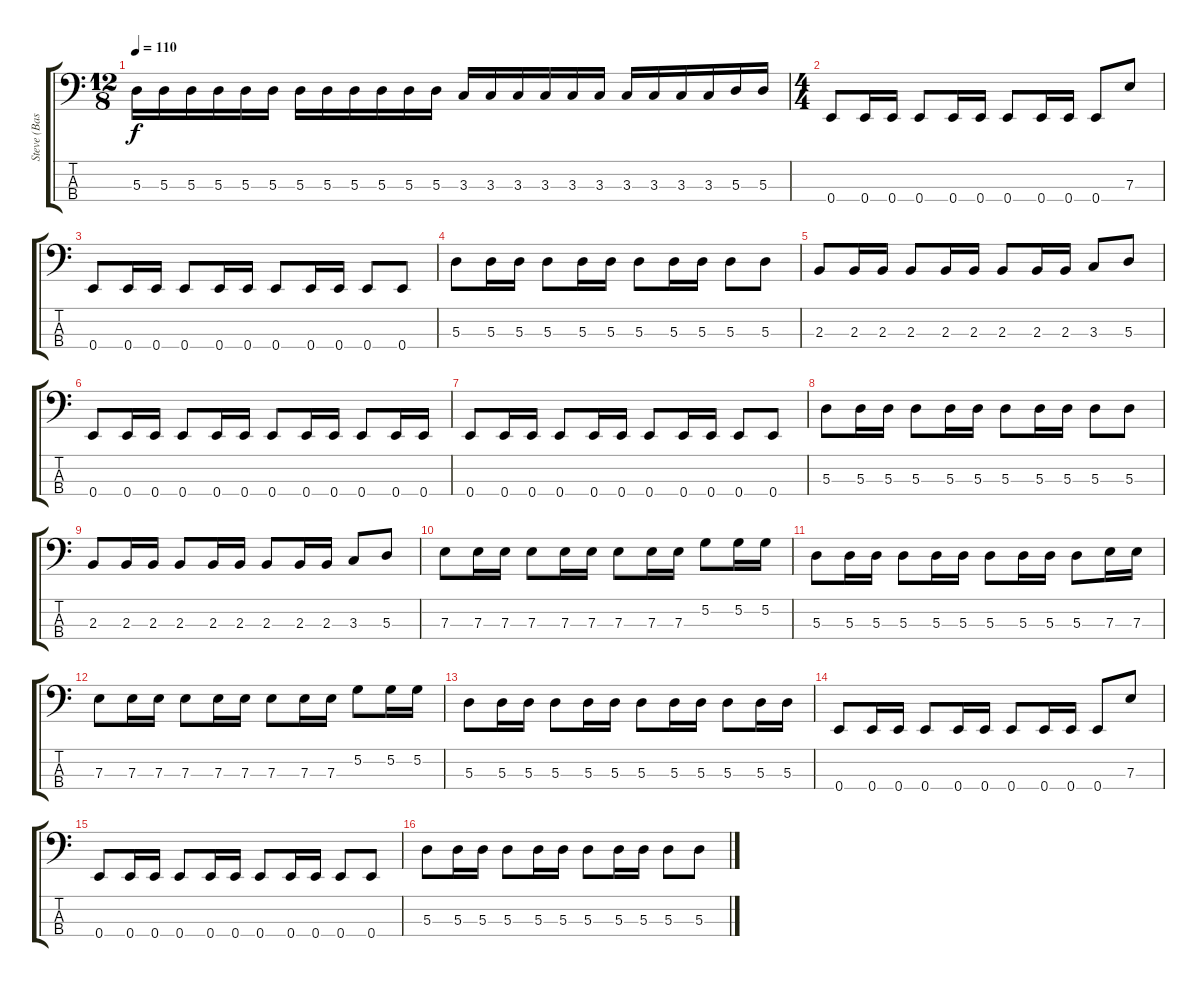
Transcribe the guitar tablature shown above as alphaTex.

\track ("Steve (Bass)" "Steve (Bas") {instrument electricbasspick}
\staff {score tabs}
\tuning (G2 D2 A1 E1) {hide}
\ts (12 8)
\tempo 110
\clef f4
\ks c
5.3.16{dy f} 5.3.16 5.3.16 5.3.16 5.3.16 5.3.16 5.3.16 5.3.16 5.3.16 5.3.16 5.3.16 5.3.16 3.3.16 3.3.16 3.3.16 3.3.16 3.3.16 3.3.16 3.3.16 3.3.16 3.3.16 3.3.16 5.3.16 5.3.16 |
\ts (4 4)
0.4.8 0.4.16 0.4.16 0.4.8 0.4.16 0.4.16 0.4.8 0.4.16 0.4.16 0.4.8 7.3.8 |
0.4.8 0.4.16 0.4.16 0.4.8 0.4.16 0.4.16 0.4.8 0.4.16 0.4.16 0.4.8 0.4.8 |
5.3.8 5.3.16 5.3.16 5.3.8 5.3.16 5.3.16 5.3.8 5.3.16 5.3.16 5.3.8 5.3.8 |
2.3.8 2.3.16 2.3.16 2.3.8 2.3.16 2.3.16 2.3.8 2.3.16 2.3.16 3.3.8 5.3.8 |
0.4.8 0.4.16 0.4.16 0.4.8 0.4.16 0.4.16 0.4.8 0.4.16 0.4.16 0.4.8 0.4.16 0.4.16 |
0.4.8 0.4.16 0.4.16 0.4.8 0.4.16 0.4.16 0.4.8 0.4.16 0.4.16 0.4.8 0.4.8 |
5.3.8 5.3.16 5.3.16 5.3.8 5.3.16 5.3.16 5.3.8 5.3.16 5.3.16 5.3.8 5.3.8 |
2.3.8 2.3.16 2.3.16 2.3.8 2.3.16 2.3.16 2.3.8 2.3.16 2.3.16 3.3.8 5.3.8 |
7.3.8 7.3.16 7.3.16 7.3.8 7.3.16 7.3.16 7.3.8 7.3.16 7.3.16 5.2.8 5.2.16 5.2.16 |
5.3.8 5.3.16 5.3.16 5.3.8 5.3.16 5.3.16 5.3.8 5.3.16 5.3.16 5.3.8 7.3.16 7.3.16 |
7.3.8 7.3.16 7.3.16 7.3.8 7.3.16 7.3.16 7.3.8 7.3.16 7.3.16 5.2.8 5.2.16 5.2.16 |
5.3.8 5.3.16 5.3.16 5.3.8 5.3.16 5.3.16 5.3.8 5.3.16 5.3.16 5.3.8 5.3.16 5.3.16 |
0.4.8 0.4.16 0.4.16 0.4.8 0.4.16 0.4.16 0.4.8 0.4.16 0.4.16 0.4.8 7.3.8 |
0.4.8 0.4.16 0.4.16 0.4.8 0.4.16 0.4.16 0.4.8 0.4.16 0.4.16 0.4.8 0.4.8 |
5.3.8 5.3.16 5.3.16 5.3.8 5.3.16 5.3.16 5.3.8 5.3.16 5.3.16 5.3.8 5.3.8
